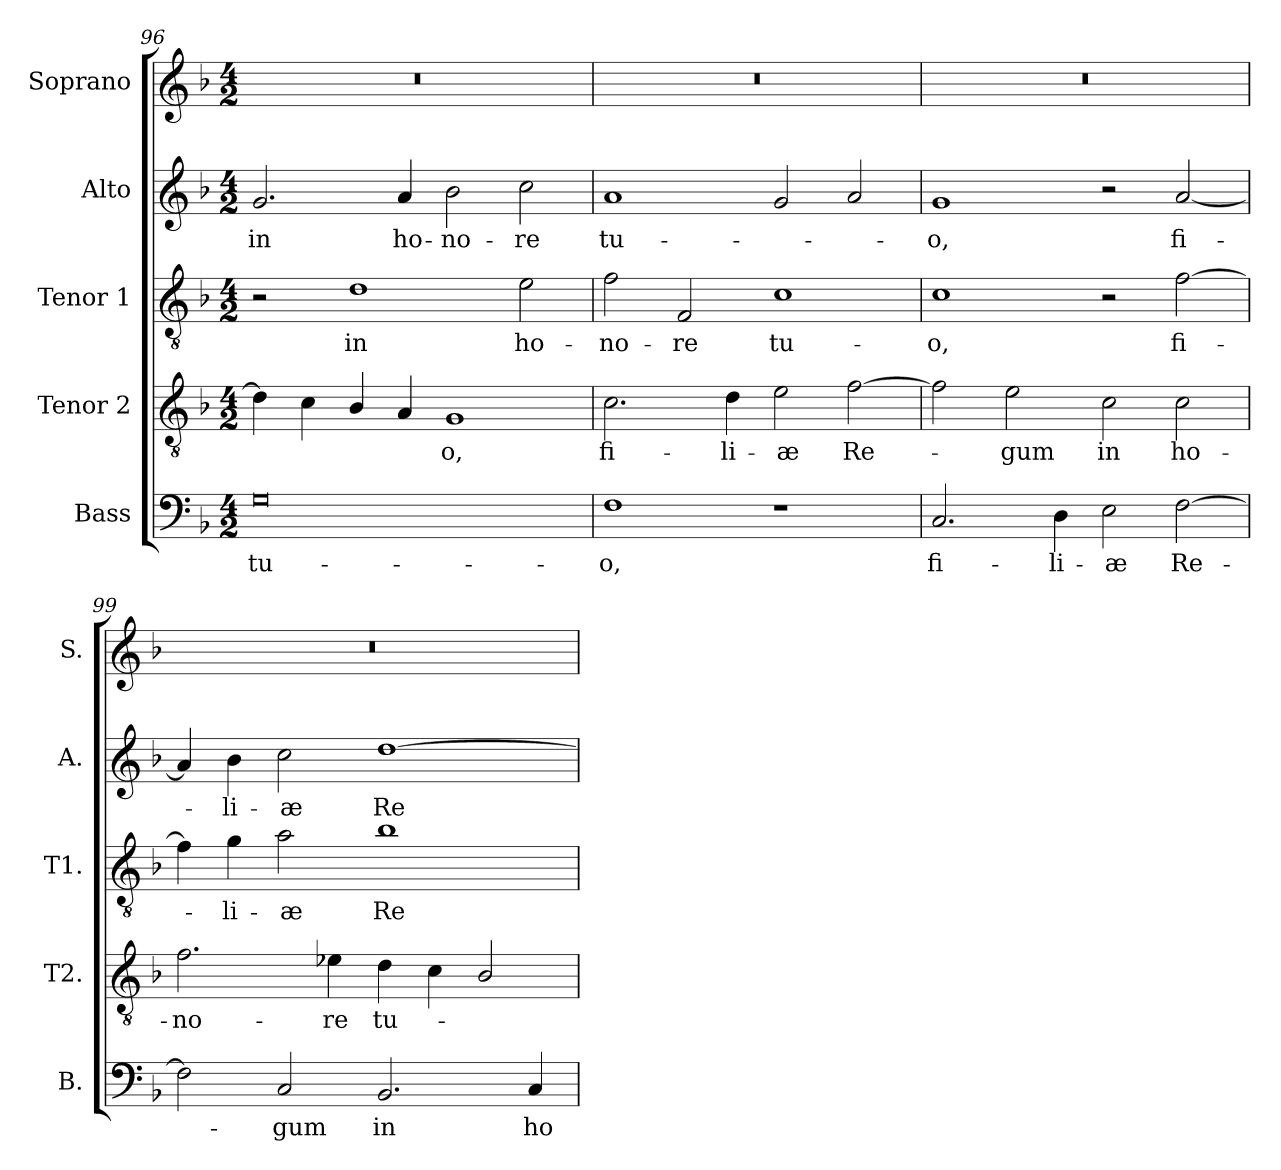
**kern	**text	**kern	**text	**kern	**text	**kern	**text	**kern
*part5	*part5	*part4	*part4	*part3	*part3	*part2	*part2	*part1
*staff5	*staff5	*staff4	*staff4	*staff3	*staff3	*staff2	*staff2	*staff1
*I"Bass	*	*I"Tenor 2	*	*I"Tenor 1	*	*I"Alto	*	*I"Soprano
*I'B.	*	*I'T2.	*	*I'T1.	*	*I'A.	*	*I'S.
*clefF4	*	*clefGv2	*	*clefGv2	*	*clefG2	*	*clefG2
*	*	*ITrd7c12	*	*ITrd7c12	*	*	*	*
*k[b-]	*	*k[b-]	*	*k[b-]	*	*k[b-]	*	*k[b-]
*F:	*	*F:	*	*F:	*	*F:	*	*F:
*M4/2	*	*M4/2	*	*M4/2	*	*M4/2	*	*M4/2
=96	=96	=96	=96	=96	=96	=96	=96	=96
!	!LO:LY:b:color=#000000	!	!	!	!	!	!	!
!	!	!	!	!	!	!	!LO:LY:b:color=#000000	!LO:N:vis=1
0Gi	tu-	4Di\]	.	2r	.	2.gi/	in	0r
.	.	4Ci\	.	.	.	.	.	.
!	!	!	!	!	!LO:LY:b:color=#000000	!	!	!
.	.	4BB-i/	.	1Di	in	.	.	.
!	!	!	!	!	!	!	!LO:LY:b:color=#000000	!
.	.	4AAi/	.	.	.	4ai/	ho-	.
!	!	!	!LO:LY:b:color=#000000	!	!	!	!	!
!	!	!	!	!	!	!	!LO:LY:b:color=#000000	!
.	.	1GGi	-o,	.	.	2b-i\	-no-	.
!	!	!	!	!	!LO:LY:b:color=#000000	!	!	!
!	!	!	!	!	!	!	!LO:LY:b:color=#000000	!
.	.	.	.	2Ei\	ho-	2cci\	-re	.
!!LO:LB:g=z
=97	=97	=97	=97	=97	=97	=97	=97	=97
!	!LO:LY:b:color=#000000	!	!	!	!	!	!	!
!	!	!	!LO:LY:b:color=#000000	!	!	!	!	!
!	!	!	!	!	!LO:LY:b:color=#000000	!	!	!
!	!	!	!	!	!	!	!LO:LY:b:color=#000000	!LO:N:vis=1
1Fi	-o,	2.Ci\	fi-	2Fi\	-no-	1ai	tu-	0r
!	!	!	!	!	!LO:LY:b:color=#000000	!	!	!
.	.	.	.	2FFi/	-re	.	.	.
!	!	!	!LO:LY:b:color=#000000	!	!	!	!	!
.	.	4Di\	-li-	.	.	.	.	.
!	!	!	!LO:LY:b:color=#000000	!	!	!	!	!
!	!	!	!	!	!LO:LY:b:color=#000000	!	!	!
1r	.	2Ei\	-æ	1Ci	tu-	2gi/	.	.
!	!	!	!LO:LY:b:color=#000000	!	!	!	!	!
.	.	[2Fi\	Re-	.	.	2ai/	.	.
=98	=98	=98	=98	=98	=98	=98	=98	=98
!	!LO:LY:b:color=#000000	!	!	!	!	!	!	!
!	!	!	!	!	!LO:LY:b:color=#000000	!	!	!
!	!	!	!	!	!	!	!LO:LY:b:color=#000000	!LO:N:vis=1
2.Ci/	fi-	2Fi\]	.	1Ci	-o,	1gi	-o,	0r
!	!	!	!LO:LY:b:color=#000000	!	!	!	!	!
.	.	2Ei\	-gum	.	.	.	.	.
!	!LO:LY:b:color=#000000	!	!	!	!	!	!	!
4Di\	-li-	.	.	.	.	.	.	.
!	!LO:LY:b:color=#000000	!	!	!	!	!	!	!
!	!	!	!LO:LY:b:color=#000000	!	!	!	!	!
2Ei\	-æ	2Ci\	in	2r	.	2r	.	.
!	!LO:LY:b:color=#000000	!	!	!	!	!	!	!
!	!	!	!LO:LY:b:color=#000000	!	!	!	!	!
!	!	!	!	!	!LO:LY:b:color=#000000	!	!	!
!	!	!	!	!	!	!	!LO:LY:b:color=#000000	!
[2Fi\	Re-	2Ci\	ho-	[2Fi\	fi-	[2ai/	fi-	.
=99	=99	=99	=99	=99	=99	=99	=99	=99
!	!	!	!LO:LY:b:color=#000000	!	!	!	!	!LO:N:vis=1
2Fi\]	.	2.Fi\	-no-	4Fi\]	.	4ai/]	.	0r
!	!	!	!	!	!LO:LY:b:color=#000000	!	!	!
!	!	!	!	!	!	!	!LO:LY:b:color=#000000	!
.	.	.	.	4Gi\	-li-	4b-i\	-li-	.
!	!LO:LY:b:color=#000000	!	!	!	!	!	!	!
!	!	!	!	!	!LO:LY:b:color=#000000	!	!	!
!	!	!	!	!	!	!	!LO:LY:b:color=#000000	!
2Ci/	-gum	.	.	2Ai\	-æ	2cci\	-æ	.
!	!	!	!LO:LY:b:color=#000000	!	!	!	!	!
.	.	4E-Xi\	-re	.	.	.	.	.
!	!LO:LY:b:color=#000000	!	!	!	!	!	!	!
!	!	!	!LO:LY:b:color=#000000	!	!	!	!	!
!	!	!	!	!	!LO:LY:b:color=#000000	!	!	!
!	!	!	!	!	!	!	!LO:LY:b:color=#000000	!
2.BB-i/	in	4Di\	tu-	1B-i	Re-	[1ddi	Re-	.
.	.	4Ci\	.	.	.	.	.	.
.	.	2BB-i/	.	.	.	.	.	.
!	!LO:LY:b:color=#000000	!	!	!	!	!	!	!
4Ci/	ho-	.	.	.	.	.	.	.
=	=	=	=	=	=	=	=	=
*-	*-	*-	*-	*-	*-	*-	*-	*-
